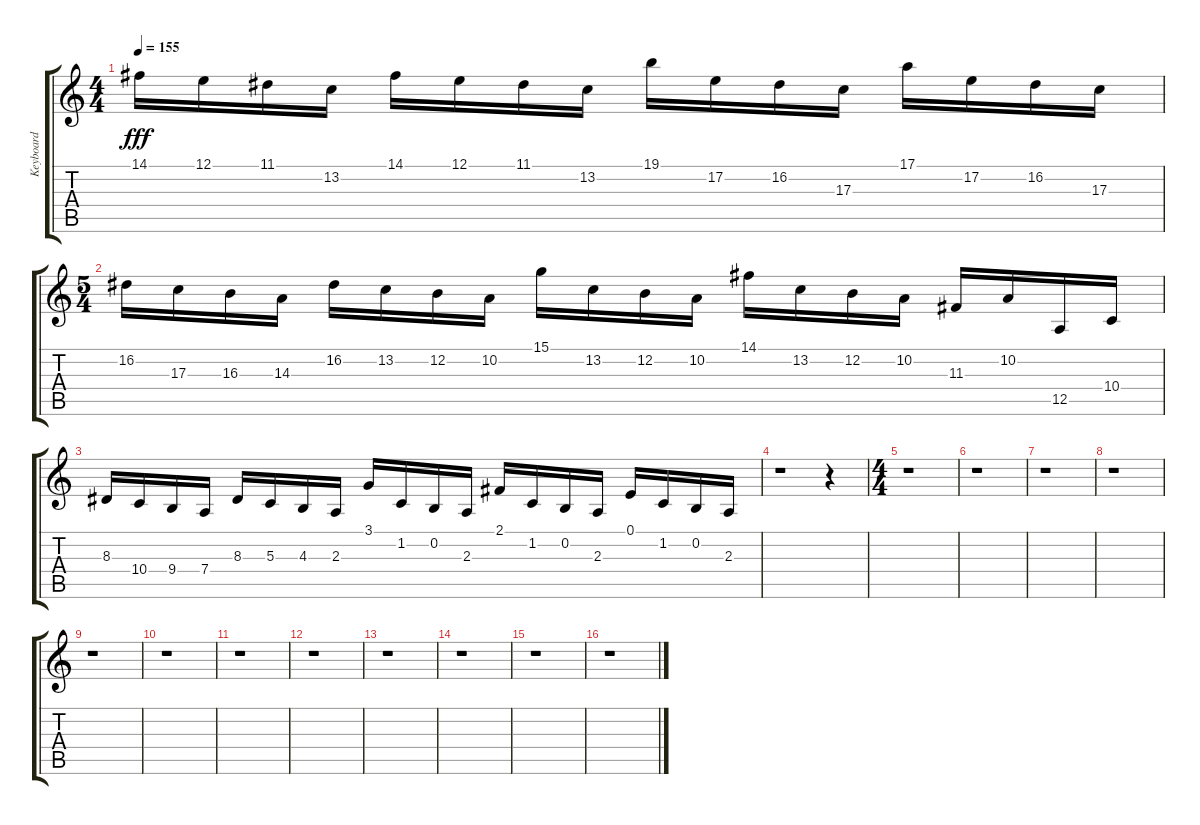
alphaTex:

\track ("Keyboard" "Keyboard") {instrument stringensemble1}
\staff {score tabs}
\tuning (E4 B3 G3 D3 A2 E2) {hide}
\ts (4 4)
\tempo 155
\clef g2
\ks c
14.1.16{dy fff} 12.1.16 11.1.16 13.2.16 14.1.16 12.1.16 11.1.16 13.2.16 19.1.16 17.2.16 16.2.16 17.3.16 17.1.16 17.2.16 16.2.16 17.3.16 |
\ts (5 4)
16.2.16{volume 10 instrument lead6voice} 17.3.16 16.3.16 14.3.16 16.2.16 13.2.16 12.2.16 10.2.16 15.1.16 13.2.16 12.2.16 10.2.16 14.1.16 13.2.16 12.2.16 10.2.16 11.3.16 10.2.16 12.5.16 10.4.16 |
8.3.16 10.4.16 9.4.16 7.4.16 8.3.16 5.3.16 4.3.16 2.3.16 3.1.16 1.2.16 0.2.16 2.3.16 2.1.16 1.2.16 0.2.16 2.3.16 0.1.16 1.2.16 0.2.16 2.3.16 |
r.1 r.4 |
\ts (4 4)
r.1 |
r.1 |
r.1 |
r.1 |
r.1 |
r.1 |
r.1 |
r.1 |
r.1 |
r.1 |
r.1 |
r.1
